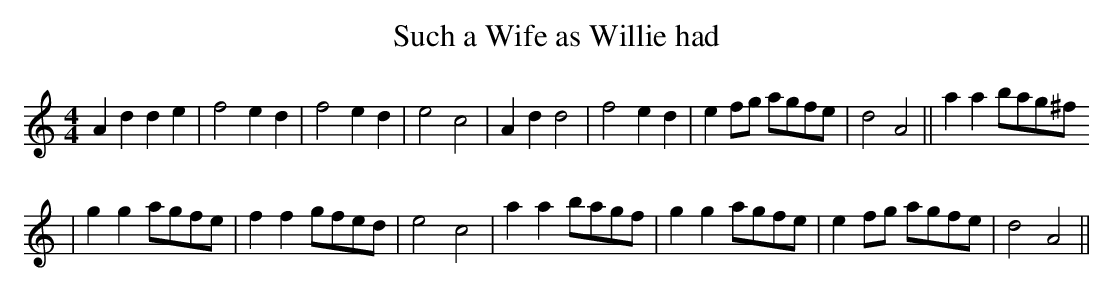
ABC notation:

X:1
T:Such a Wife as Willie had
M:4/4
L:1/4
K:A minor
Adde|f2ed|f2ed|e2c2|Add2|f2ed|e f/2g/2 a/2g/2f/2e/2|d2A2||aab/2a/2g/2^f/
2|gga/2g/2f/2e/2|ffg/2f/2e/2d/2|e2c2|aab/2a/2g/2f/2|gga/2g/2f/2e/2|ef/2g/2 a/2g/2f/2e/2|d2A2||
